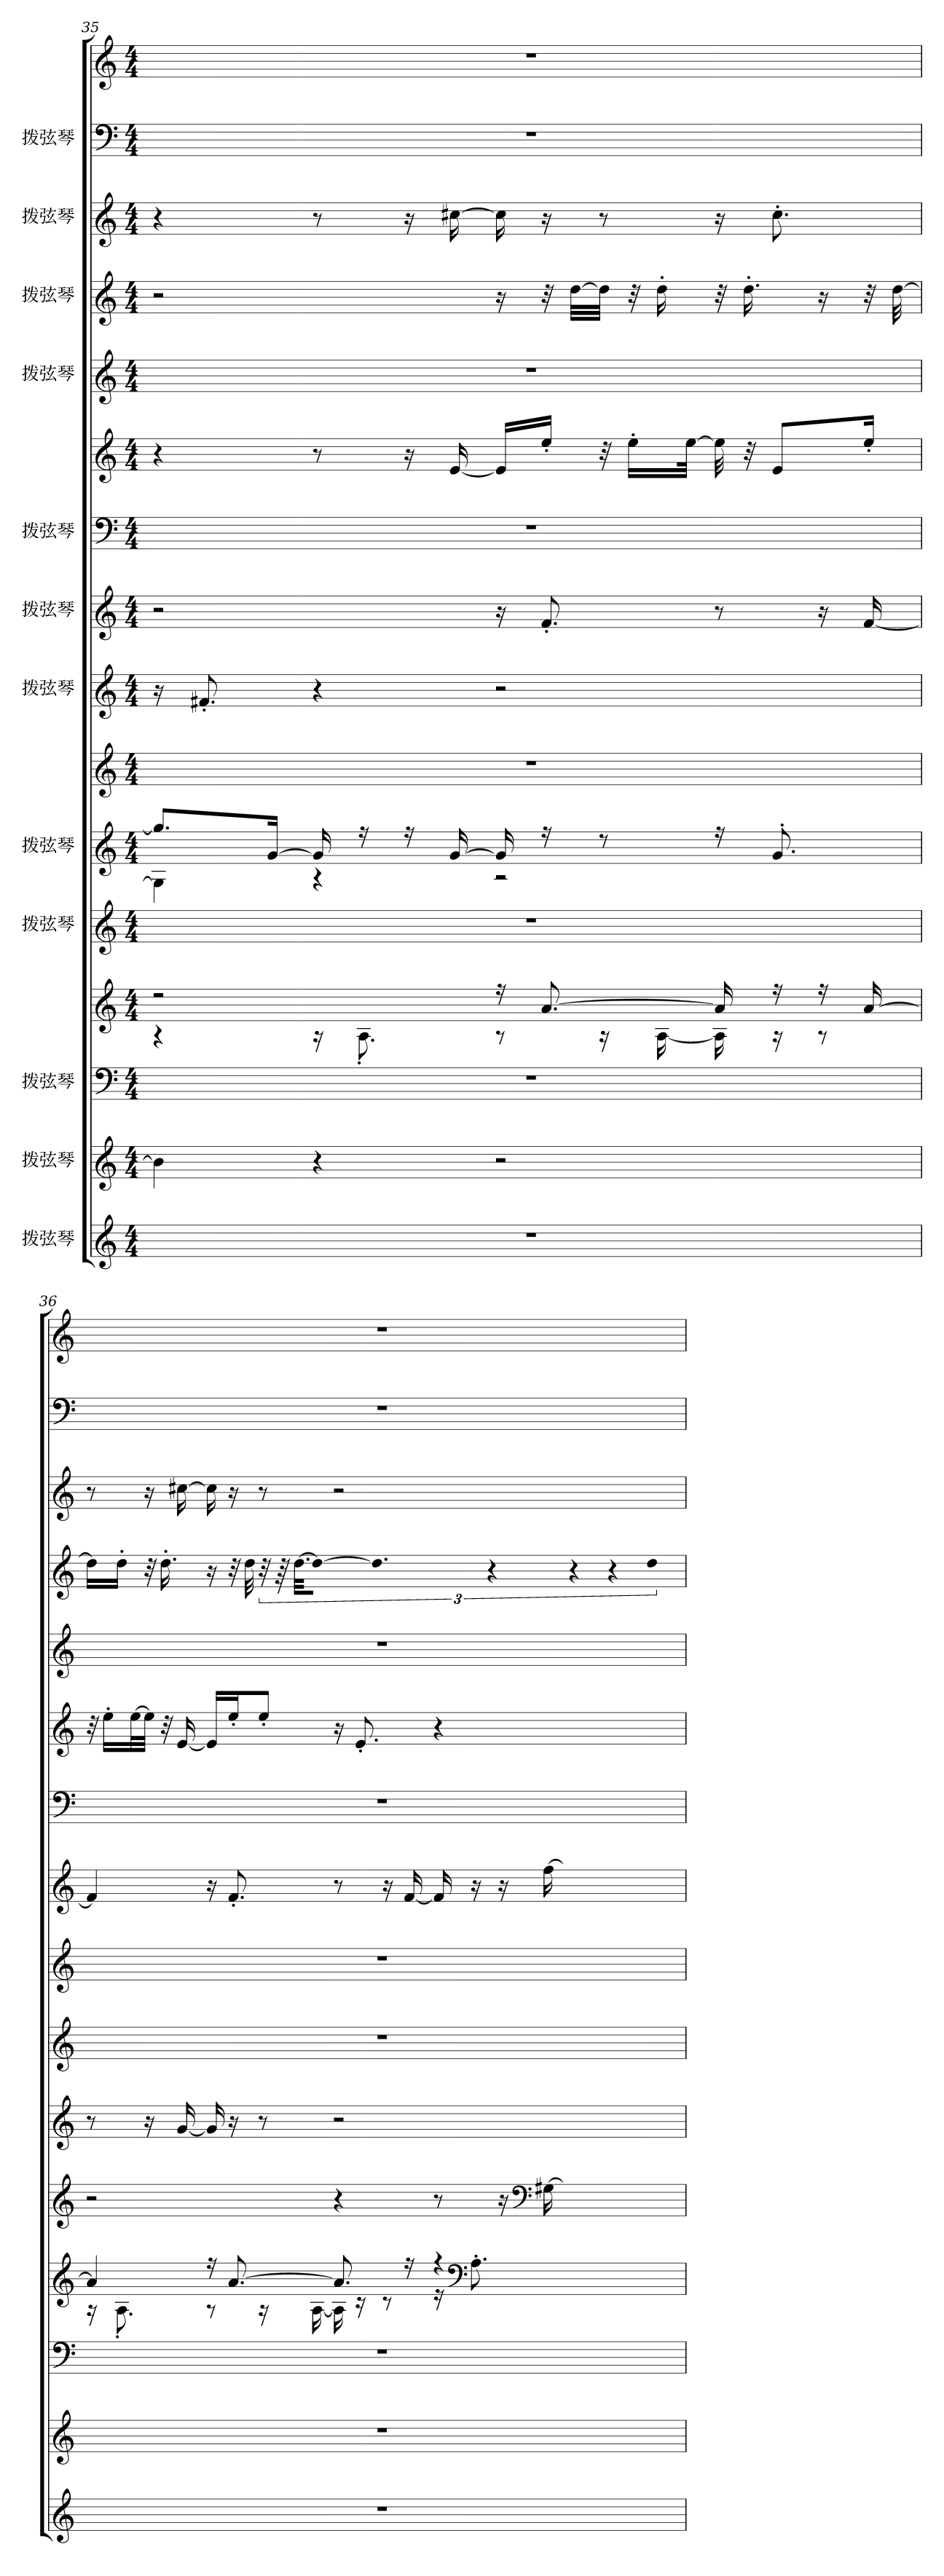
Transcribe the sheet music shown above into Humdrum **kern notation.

**kern	**kern	**kern	**kern	**kern	**kern	**kern	**kern	**kern	**kern	**kern	**kern	**kern	**kern	**kern	**kern
*part12	*part11	*part10	*part10	*part9	*part8	*part8	*part7	*part6	*part5	*part5	*part4	*part3	*part2	*part1	*part1
*staff16	*staff15	*staff14	*staff13	*staff12	*staff11	*staff10	*staff9	*staff8	*staff7	*staff6	*staff5	*staff4	*staff3	*staff2	*staff1
*I"拨弦琴	*I"拨弦琴	*I"拨弦琴	*	*I"拨弦琴	*I"拨弦琴	*	*I"拨弦琴	*I"拨弦琴	*I"拨弦琴	*	*I"拨弦琴	*I"拨弦琴	*I"拨弦琴	*I"拨弦琴	*
!!LO:PB:g=z
*clefG2	*clefG2	*clefF4	*clefG2	*clefG2	*clefG2	*clefG2	*clefG2	*clefG2	*clefF4	*clefG2	*clefG2	*clefG2	*clefG2	*clefF4	*clefG2
*k[]	*k[]	*k[]	*k[]	*k[]	*k[]	*k[]	*k[]	*k[]	*k[]	*k[]	*k[]	*k[]	*k[]	*k[]	*k[]
*M4/4	*M4/4	*M4/4	*M4/4	*M4/4	*M4/4	*M4/4	*M4/4	*M4/4	*M4/4	*M4/4	*M4/4	*M4/4	*M4/4	*M4/4	*M4/4
=35	=35	=35	=35	=35	=35	=35	=35	=35	=35	=35	=35	=35	=35	=35	=35
*	*	*	*^	*	*^	*	*	*	*	*	*	*	*	*	*
1r	4b-\]	1r	2r	4r	1r	8.gg/L]	4G\]	1r	16r	2r	1r	4r	1r	2r	4r	1r	1r
.	.	.	.	.	.	.	.	.	8.f#X'/	.	.	.	.	.	.	.	.
.	.	.	.	.	.	[16g/Jk	.	.	.	.	.	.	.	.	.	.	.
.	4r	.	.	16r	.	16g/]	4r	.	4r	.	.	8r	.	.	8r	.	.
.	.	.	.	8.A'\	.	16r	.	.	.	.	.	.	.	.	.	.	.
.	.	.	.	.	.	16r	.	.	.	.	.	16r	.	.	16r	.	.
.	.	.	.	.	.	[16g/	.	.	.	.	.	[16e/	.	.	[16cc#X\	.	.
.	2r	.	16r	8r	.	16g/]	2r	.	2r	16r	.	16e/LL]	.	16r	16cc#\]	.	.
.	.	.	[8.a/	.	.	16r	.	.	.	8.f'/	.	16ee'/JJ	.	32r	16r	.	.
.	.	.	.	.	.	.	.	.	.	.	.	.	.	[32dd\LLL	.	.	.
.	.	.	.	16r	.	8r	.	.	.	.	.	32r	.	32dd\JJJ]	8r	.	.
.	.	.	.	.	.	.	.	.	.	.	.	16ee'\LL	.	32r	.	.	.
.	.	.	.	[16A\	.	.	.	.	.	.	.	.	.	16dd'\	.	.	.
.	.	.	.	.	.	.	.	.	.	.	.	[32ee\JJk	.	.	.	.	.
.	.	.	16a/]	16A\]	.	16r	.	.	.	8r	.	32ee\]	.	32r	16r	.	.
.	.	.	.	.	.	.	.	.	.	.	.	32r	.	16.dd'\	.	.	.
.	.	.	16r	16r	.	8.g'/	.	.	.	.	.	8e/L	.	.	8.cc#'\	.	.
.	.	.	16r	8r	.	.	.	.	.	16r	.	.	.	16r	.	.	.
.	.	.	[16a/	.	.	.	.	.	.	[16f/	.	16ee'/Jk	.	32r	.	.	.
.	.	.	.	.	.	.	.	.	.	.	.	.	.	[32dd\	.	.	.
*	*	*	*	*	*	*v	*v	*	*	*	*	*	*	*	*	*	*
!!LO:PB:g=z
=36	=36	=36	=36	=36	=36	=36	=36	=36	=36	=36	=36	=36	=36	=36	=36	=36
1r	1r	1r	4a/]	16r	2r	8r	1r	1r	4f/]	1r	32r	1r	16dd\LL]	8r	1r	1r
.	.	.	.	.	.	.	.	.	.	.	16ee'\LL	.	.	.	.	.
.	.	.	.	8.A'\	.	.	.	.	.	.	.	.	16dd'\JJ	.	.	.
.	.	.	.	.	.	.	.	.	.	.	[32ee\L	.	.	.	.	.
.	.	.	.	.	.	16r	.	.	.	.	32ee\JJJ]	.	32r	16r	.	.
.	.	.	.	.	.	.	.	.	.	.	32r	.	16.dd'\	.	.	.
.	.	.	.	.	.	[16g/	.	.	.	.	[16e/	.	.	[16cc#X\	.	.
.	.	.	16r	8r	.	16g/]	.	.	16r	.	16e/LL]	.	16r	16cc#\]	.	.
.	.	.	[8.a/	.	.	16r	.	.	8.f'/	.	16ee'/J	.	32r	16r	.	.
.	.	.	.	.	.	.	.	.	.	.	.	.	32dd\	.	.	.
.	.	.	.	16r	.	8r	.	.	.	.	8ee'/J	.	48r	8r	.	.
.	.	.	.	.	.	.	.	.	.	.	.	.	96r	.	.	.
.	.	.	.	.	.	.	.	.	.	.	.	.	[48.dd\KLL	.	.	.
.	.	.	.	[16A\	.	.	.	.	.	.	.	.	16dd\JJ_	.	.	.
.	.	.	8.a/]	16A\]	4r	2r	.	.	8r	.	16r	.	8.dd\]	2r	.	.
.	.	.	.	16r	.	.	.	.	.	.	8.e'/	.	.	.	.	.
.	.	.	.	8r	.	.	.	.	16r	.	.	.	.	.	.	.
.	.	.	16r	.	.	.	.	.	[16f/	.	.	.	16r	.	.	.
.	.	.	4r	16r	8r	.	.	.	16f/]	.	4r	.	8r	.	.	.
*	*	*	*clefF4	*	*	*	*	*	*	*	*	*	*	*	*	*
.	.	.	.	8.A'\	.	.	.	.	16r	.	.	.	.	.	.	.
.	.	.	.	.	16r	.	.	.	16r	.	.	.	16r	.	.	.
*	*	*	*	*	*clefF4	*	*	*	*	*	*	*	*	*	*	*
.	.	.	.	.	[16G#X\	.	.	.	[16ff\	.	.	.	[16dd\	.	.	.
*	*	*	*v	*v	*	*	*	*	*	*	*	*	*	*	*	*
=	=	=	=	=	=	=	=	=	=	=	=	=	=	=	=
*-	*-	*-	*-	*-	*-	*-	*-	*-	*-	*-	*-	*-	*-	*-	*-
